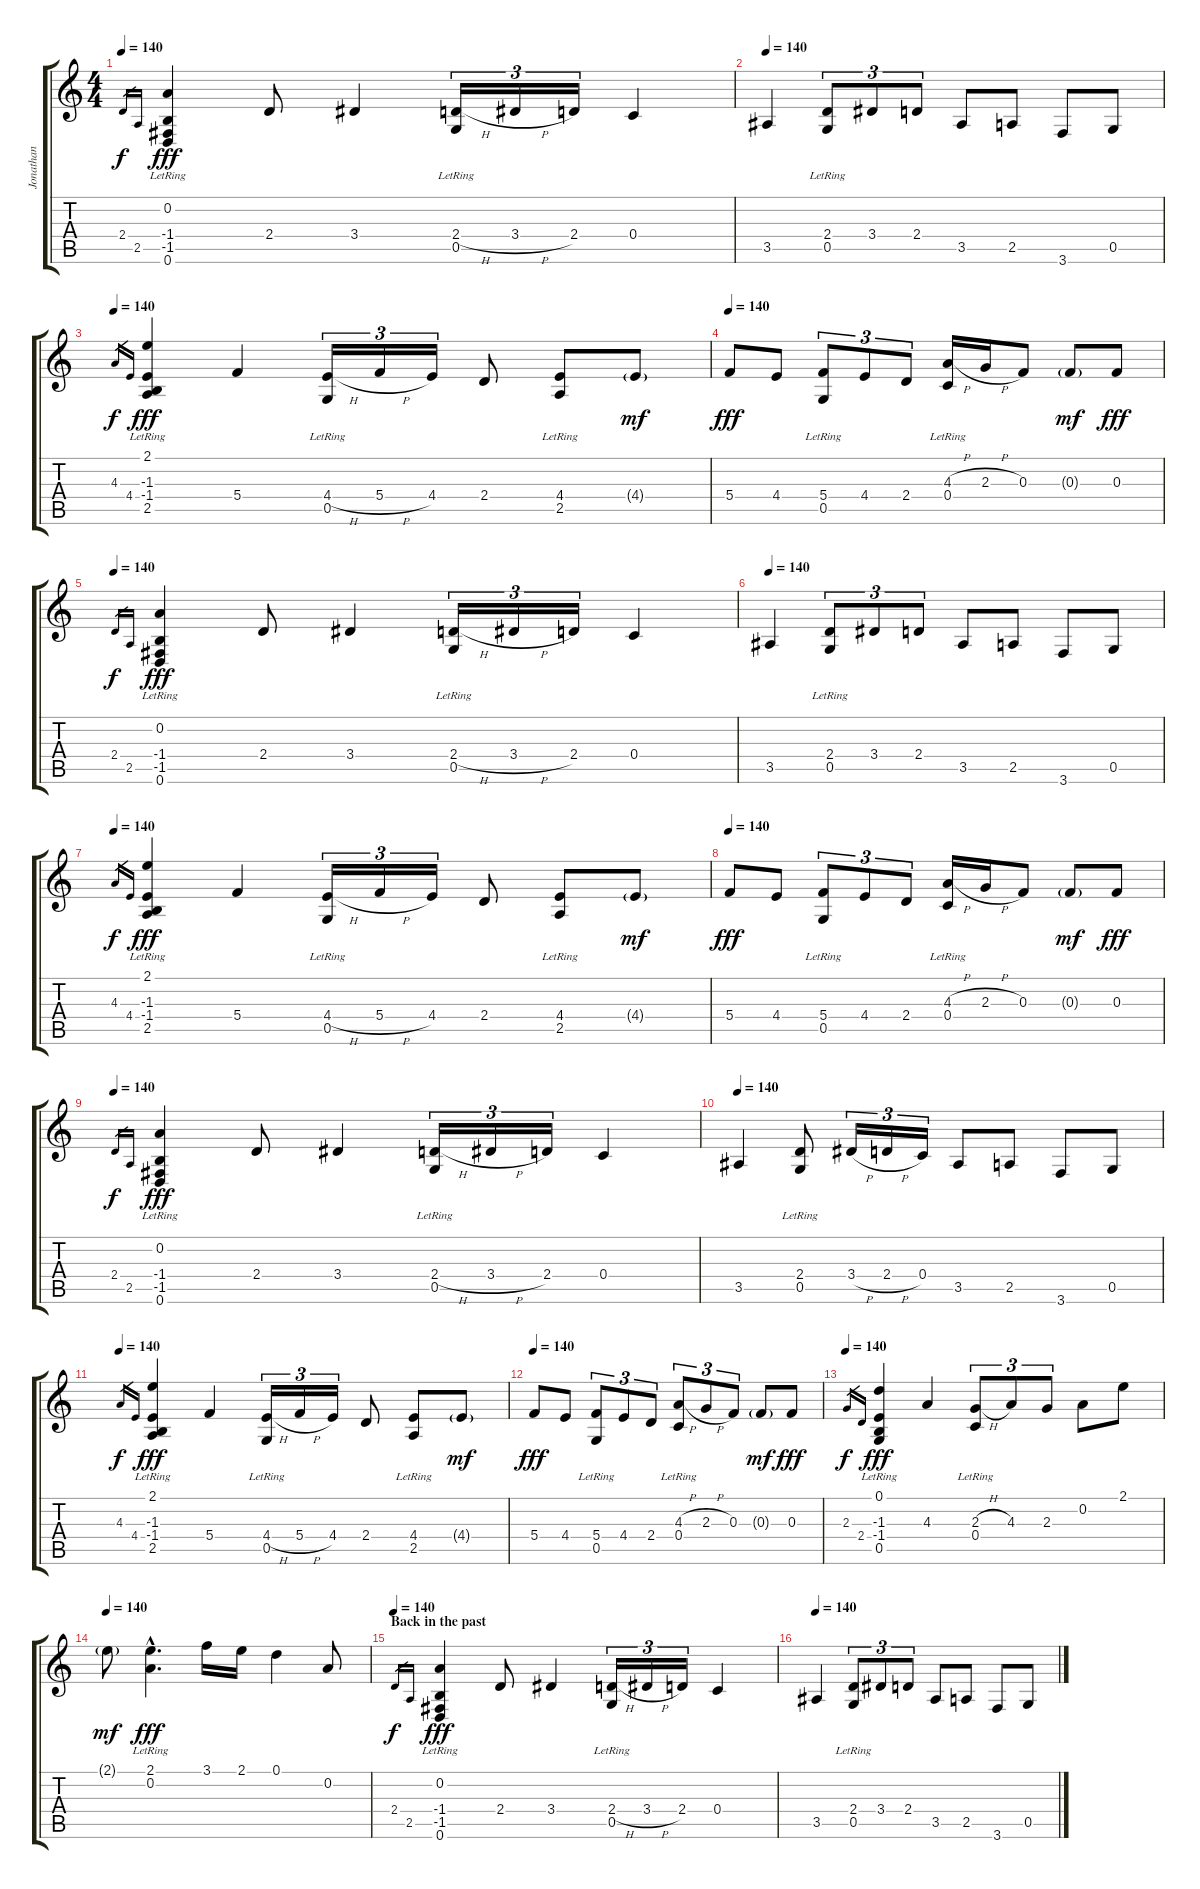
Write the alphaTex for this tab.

\track ("Jonathan" "Jonathan") {instrument distortionguitar}
\staff {score tabs}
\tuning (D4 A3 F3 C3 G2 D2) {hide}
\ts (4 4)
\tempo 140
\clef g2
\ks c
2.4.16{gr dy f} 2.5.16{gr} (0.2{lr} -1.4 -1.5 0.6{lr}).4{dy fff instrument electricguitarclean} 2.4.8 3.4.4 (2.4{h} 0.5{lr}).16{tu (3 2)} 3.4{h}.16{tu (3 2)} 2.4.16{tu (3 2)} 0.4.4 |
\tempo 140
3.5.4 (2.4 0.5{lr}).8{tu (3 2)} 3.4.8{tu (3 2)} 2.4.8{tu (3 2)} 3.5.8 2.5.8 3.6.8 0.5.8 |
\tempo 140
4.3.16{gr dy f} 4.4.16{gr} (2.1{lr} -1.3 -1.4 2.5{lr}).4{dy fff} 5.4.4 (4.4{h} 0.5{lr}).16{tu (3 2)} 5.4{h}.16{tu (3 2)} 4.4.16{tu (3 2)} 2.4.8 (4.4 2.5{lr}).8 4.4{g}.8{dy mf} |
\tempo 140
5.4.8{dy fff} 4.4.8 (5.4 0.5{lr}).8{tu (3 2)} 4.4.8{tu (3 2)} 2.4.8{tu (3 2)} (4.3{h} 0.4{lr}).16 2.3{h}.16 0.3.8 0.3{g}.8{dy mf} 0.3.8{dy fff} |
\tempo 140
2.4.16{gr dy f} 2.5.16{gr} (0.2{lr} -1.4 -1.5 0.6{lr}).4{dy fff instrument electricguitarclean} 2.4.8 3.4.4 (2.4{h} 0.5{lr}).16{tu (3 2)} 3.4{h}.16{tu (3 2)} 2.4.16{tu (3 2)} 0.4.4 |
\tempo 140
3.5.4 (2.4 0.5{lr}).8{tu (3 2)} 3.4.8{tu (3 2)} 2.4.8{tu (3 2)} 3.5.8 2.5.8 3.6.8 0.5.8 |
\tempo 140
4.3.16{gr dy f} 4.4.16{gr} (2.1{lr} -1.3 -1.4 2.5{lr}).4{dy fff} 5.4.4 (4.4{h} 0.5{lr}).16{tu (3 2)} 5.4{h}.16{tu (3 2)} 4.4.16{tu (3 2)} 2.4.8 (4.4 2.5{lr}).8 4.4{g}.8{dy mf} |
\tempo 140
5.4.8{dy fff} 4.4.8 (5.4 0.5{lr}).8{tu (3 2)} 4.4.8{tu (3 2)} 2.4.8{tu (3 2)} (4.3{h} 0.4{lr}).16 2.3{h}.16 0.3.8 0.3{g}.8{dy mf} 0.3.8{dy fff} |
\tempo 140
2.4.16{gr dy f} 2.5.16{gr} (0.2{lr} -1.4 -1.5 0.6{lr}).4{dy fff instrument electricguitarclean} 2.4.8 3.4.4 (2.4{h} 0.5{lr}).16{tu (3 2)} 3.4{h}.16{tu (3 2)} 2.4.16{tu (3 2)} 0.4.4 |
\tempo 140
3.5.4 (2.4 0.5{lr}).8 3.4{h}.16{tu (3 2)} 2.4{h}.16{tu (3 2)} 0.4.16{tu (3 2)} 3.5.8 2.5.8 3.6.8 0.5.8 |
\tempo 140
4.3.16{gr dy f} 4.4.16{gr} (2.1{lr} -1.3 -1.4 2.5{lr}).4{dy fff} 5.4.4 (4.4{h} 0.5{lr}).16{tu (3 2)} 5.4{h}.16{tu (3 2)} 4.4.16{tu (3 2)} 2.4.8 (4.4 2.5{lr}).8 4.4{g}.8{dy mf} |
\tempo 140
5.4.8{dy fff} 4.4.8 (5.4 0.5{lr}).8{tu (3 2)} 4.4.8{tu (3 2)} 2.4.8{tu (3 2)} (4.3{h} 0.4{lr}).8{tu (3 2)} 2.3{h}.8{tu (3 2)} 0.3.8{tu (3 2)} 0.3{g}.8{dy mf} 0.3.8{dy fff} |
\tempo 140
2.3.16{gr dy f} 2.4.16{gr} (0.1{lr} -1.3 -1.4 0.5{lr}).4{dy fff} 4.3.4 (2.3{h} 0.4{lr}).8{tu (3 2)} 4.3.8{tu (3 2)} 2.3.8{tu (3 2)} 0.2.8 2.1.8 |
\tempo 140
2.1{g}.8{dy mf} (2.1{hac} 0.2{hac lr}).4{d dy fff} 3.1.16 2.1.16 0.1.4 0.2.8 |
\section ("" "Back in the past")
\tempo 140
2.4.16{gr dy f} 2.5.16{gr} (0.2{lr} -1.4 -1.5 0.6{lr}).4{dy fff instrument electricguitarclean} 2.4.8 3.4.4 (2.4{h} 0.5{lr}).16{tu (3 2)} 3.4{h}.16{tu (3 2)} 2.4.16{tu (3 2)} 0.4.4 |
\tempo 140
3.5.4 (2.4 0.5{lr}).8{tu (3 2)} 3.4.8{tu (3 2)} 2.4.8{tu (3 2)} 3.5.8 2.5.8 3.6.8 0.5.8
